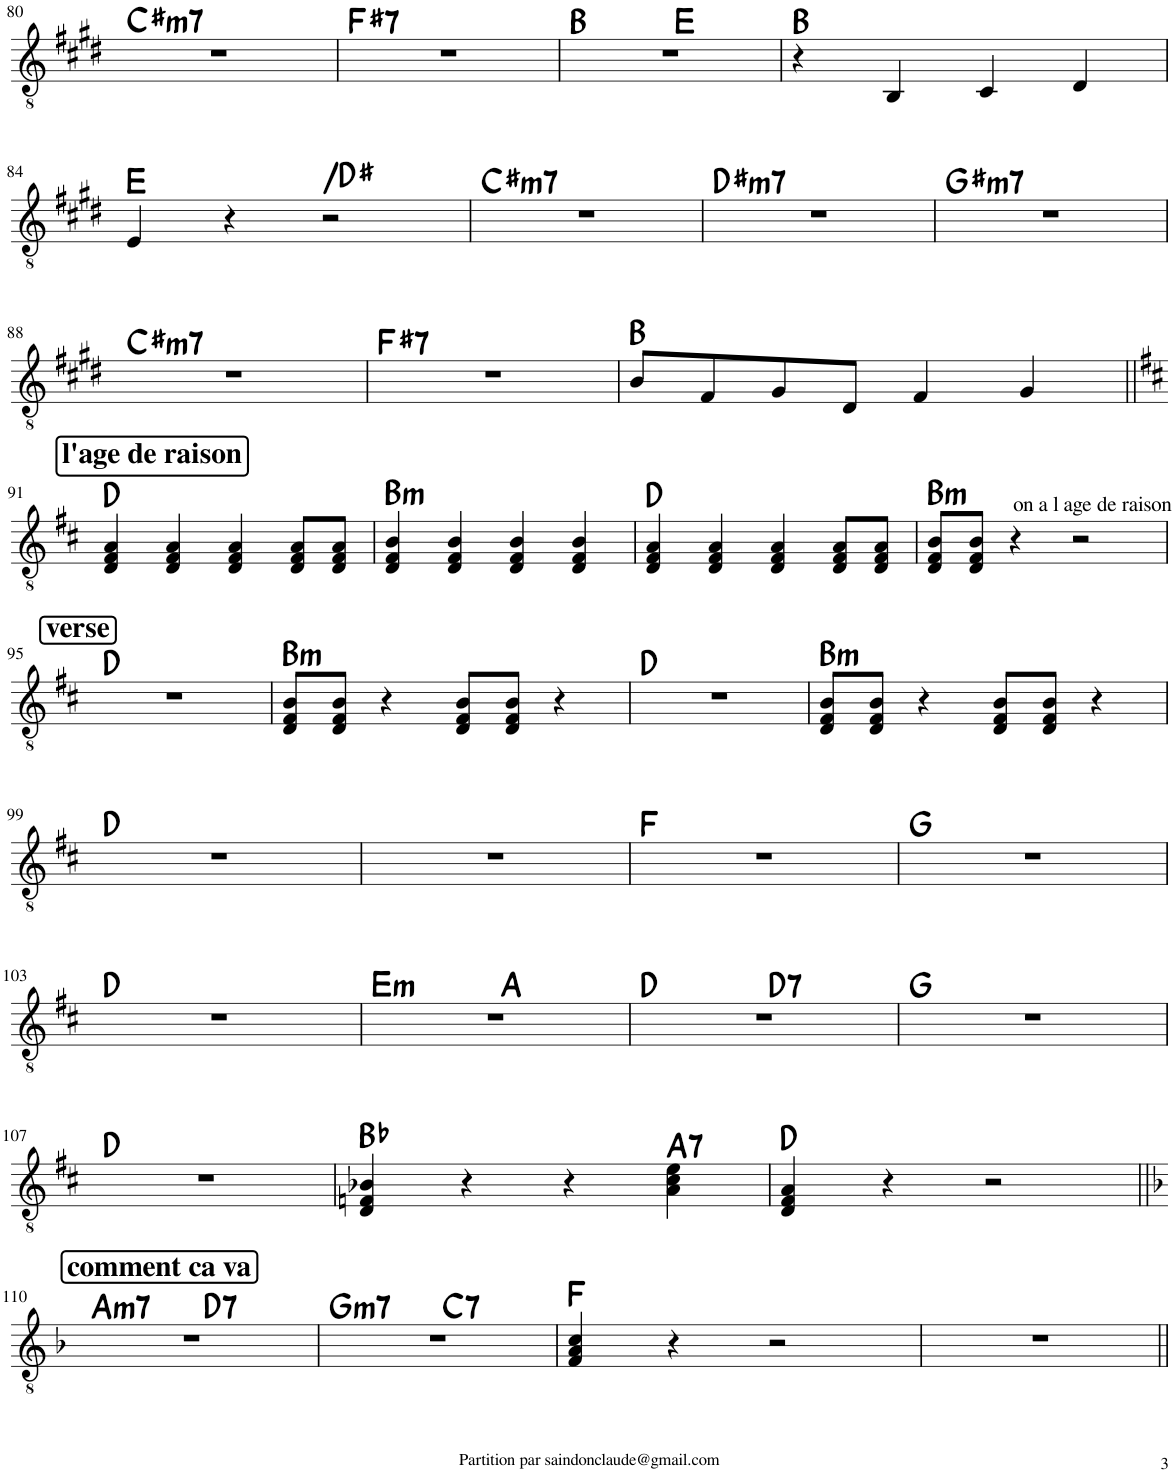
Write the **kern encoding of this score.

**kern	**harte
*part1	*part1
*staff1	*
*I"Classical Guitar	*
*I'Guit.	*
!!LO:PB:g=z
*clefGv2	*
*k[f#c#g#d#]	*
*M4/4	*
=80	=80
!	!LO:H:kt=m7
1r	C#:min7
=81	=81
!	!LO:H:kt=7
1r	F#:7
=82	=82
*^	*
1r	2ryy	B:maj
.	2ryy	E:maj
*v	*v	*
=83	=83
4r	B:maj
4BB/	.
4C#/	.
4D#/	.
!!LO:LB:g=z
=84	=84
4E/	E:maj
4r	.
!	!LO:H:kt=N.C.
2r	N
=85	=85
!	!LO:H:kt=m7
1r	C#:min7
=86	=86
!	!LO:H:kt=m7
1r	D#:min7
=87	=87
!	!LO:H:kt=m7
1r	G#:min7
!!LO:LB:g=z
=88	=88
!	!LO:H:kt=m7
1r	C#:min7
=89	=89
!	!LO:H:kt=7
1r	F#:7
=90	=90
8B/L	B:maj
8F#/	.
8G#/	.
8D#/J	.
4F#/	.
4G#/	.
!!LO:LB:g=z
!!LO:REH:place=s1:a:B:rj:fs=14:t=l'age de raison
=91||	=91||
*k[f#c#]	*
4D/ 4F#/ 4A/	D:maj
4D/ 4F#/ 4A/	.
4D/ 4F#/ 4A/	.
8D/ 8F#/ 8A/L	.
8D/ 8F#/ 8A/J	.
=92	=92
!	!LO:H:kt=m
4D/ 4F#/ 4B/	B:min
4D/ 4F#/ 4B/	.
4D/ 4F#/ 4B/	.
4D/ 4F#/ 4B/	.
=93	=93
4D/ 4F#/ 4A/	D:maj
4D/ 4F#/ 4A/	.
4D/ 4F#/ 4A/	.
8D/ 8F#/ 8A/L	.
8D/ 8F#/ 8A/J	.
=94	=94
!	!LO:H:kt=m
8D/ 8F#/ 8B/L	B:min
8D/ 8F#/ 8B/J	.
!LO:TX:a:t=on a l age de raison	!
4r	.
2r	.
!!LO:LB:g=z
!!LO:REH:place=s1:a:B:rj:fs=14:t=verse
=95	=95
1r	D:maj
=96	=96
!	!LO:H:kt=m
8D/ 8F#/ 8B/L	B:min
8D/ 8F#/ 8B/J	.
4r	.
8D/ 8F#/ 8B/L	.
8D/ 8F#/ 8B/J	.
4r	.
=97	=97
1r	D:maj
=98	=98
!	!LO:H:kt=m
8D/ 8F#/ 8B/L	B:min
8D/ 8F#/ 8B/J	.
4r	.
8D/ 8F#/ 8B/L	.
8D/ 8F#/ 8B/J	.
4r	.
!!LO:LB:g=z
=99	=99
1r	D:maj
=100	=100
1r	.
=101	=101
1r	F:maj
=102	=102
1r	G:maj
!!LO:LB:g=z
=103	=103
1r	D:maj
=104	=104
!	!LO:H:kt=m
*^	*
1r	2ryy	E:min
.	2ryy	A:maj
=105	=105	=105
1r	2ryy	D:maj
!	!	!LO:H:kt=7
.	2ryy	D:7
*v	*v	*
=106	=106
1r	G:maj
!!LO:LB:g=z
=107	=107
1r	D:maj
=108	=108
4D/ 4Fn/ 4B-X/	Bb:maj
4r	.
4r	.
!	!LO:H:kt=7
4A\ 4c#\ 4e\	A:7
=109	=109
4D/ 4F#/ 4A/	D:maj
4r	.
2r	.
!!LO:LB:g=z
!!LO:REH:place=s1:a:B:rj:fs=14:t=comment ca va
=110||	=110||
*k[b-]	*
!	!LO:H:kt=m7
*^	*
1r	2ryy	A:min7
!	!	!LO:H:kt=7
.	2ryy	D:7
=111	=111	=111
!	!	!LO:H:kt=m7
1r	2ryy	G:min7
!	!	!LO:H:kt=7
.	2ryy	C:7
*v	*v	*
=112	=112
4F/ 4A/ 4c/	F:maj
4r	.
2r	.
=113	=113
1r	.
=||	=||
*-	*-
